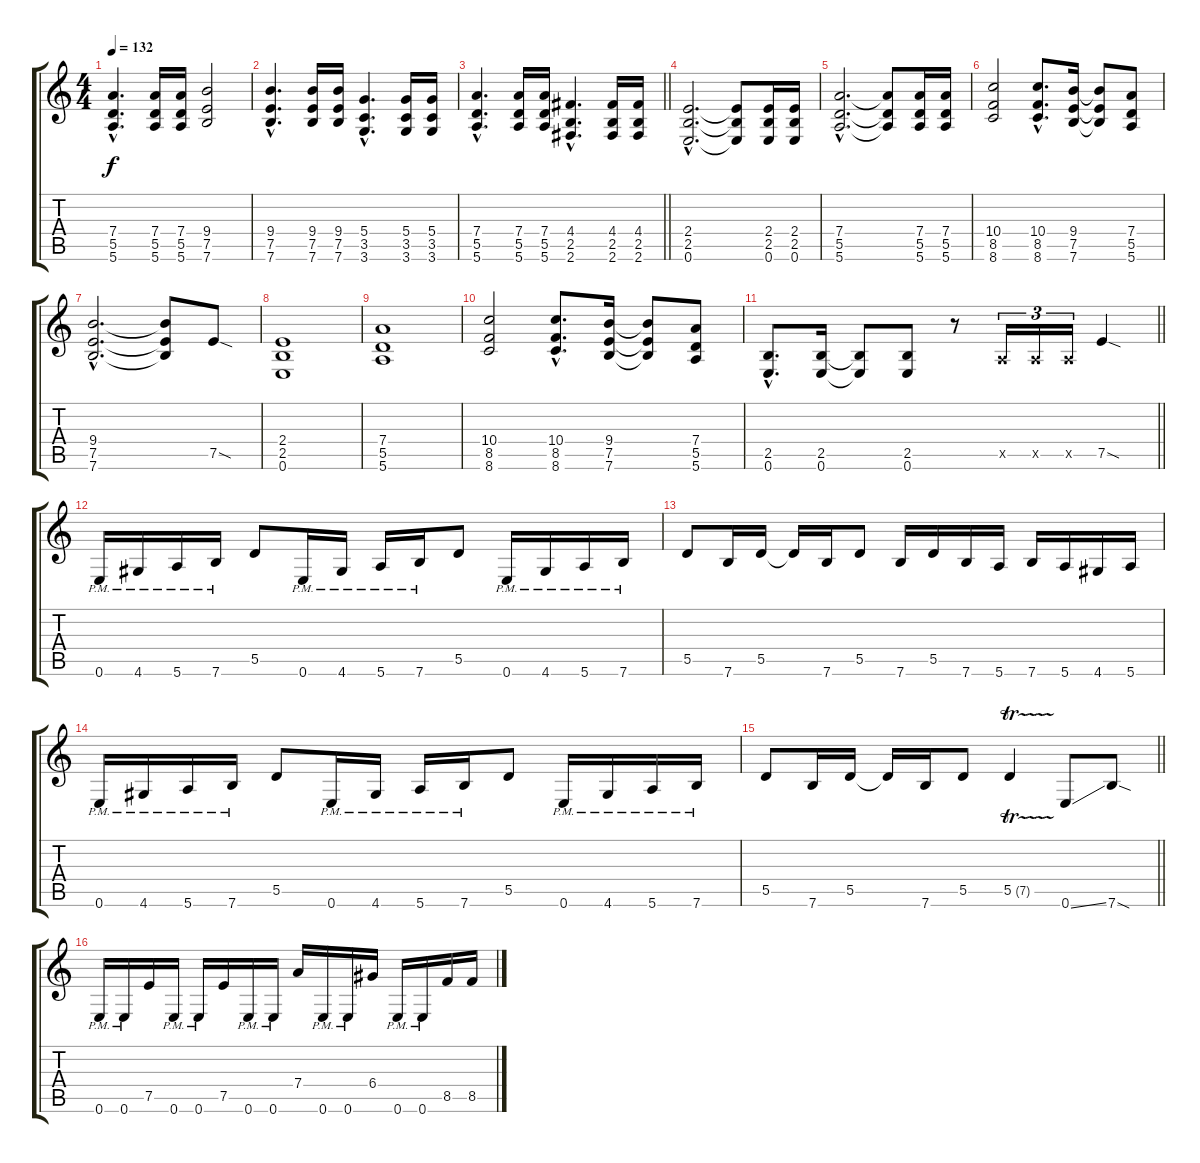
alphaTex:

\track "" {instrument distortionguitar}
\staff {score tabs}
\tuning (E4 B3 G3 D3 A2 E2) {hide}
\ts (4 4)
\tempo 132
\clef g2
\ks c
(7.4{hac} 5.5{hac} 5.6{hac}).4{d dy f} (7.4 5.5 5.6).16 (7.4 5.5 5.6).16 (9.4 7.5 7.6).2 |
(9.4{hac} 7.5{hac} 7.6{hac}).4{d} (9.4 7.5 7.6).16 (9.4 7.5 7.6).16 (5.4{hac} 3.5{hac} 3.6{hac}).4{d} (5.4 3.5 3.6).16 (5.4 3.5 3.6).16 |
\barLineRight lightlight
(7.4{hac} 5.5{hac} 5.6{hac}).4{d} (7.4 5.5 5.6).16 (7.4 5.5 5.6).16 (4.4{hac} 2.5{hac} 2.6{hac}).4{d} (4.4 2.5 2.6).16 (4.4 2.5 2.6).16 |
(2.4{hac} 2.5{hac} 0.6{hac}).2{d} (2.4{t} 2.5{t} 0.6{t}).8 (2.4 2.5 0.6).16 (2.4 2.5 0.6).16 |
(7.4{hac} 5.5{hac} 5.6{hac}).2{d} (7.4{t} 5.5{t} 5.6{t}).8 (7.4 5.5 5.6).16 (7.4 5.5 5.6).16 |
(10.4 8.5 8.6).2 (10.4{hac} 8.5{hac} 8.6{hac}).8{d} (9.4 7.5 7.6).16 (9.4{t} 7.5{t} 7.6{t}).8 (7.4 5.5 5.6).8 |
(9.4{hac} 7.5{hac} 7.6{hac}).2{d} (9.4{t} 7.5{t} 7.6{t}).8 7.5{sod}.8 |
(2.4 2.5 0.6).1 |
(7.4 5.5 5.6).1 |
(10.4 8.5 8.6).2 (10.4{hac} 8.5{hac} 8.6{hac}).8{d} (9.4 7.5 7.6).16 (9.4{t} 7.5{t} 7.6{t}).8 (7.4 5.5 5.6).8 |
\barLineRight lightlight
(2.5{hac} 0.6{hac}).8{d} (2.5 0.6).16 (2.5{t} 0.6{t}).8 (2.5 0.6).8 r.8 0.5{x}.16{tu (3 2)} 0.5{x}.16{tu (3 2)} 0.5{x}.16{tu (3 2)} 7.5{sod}.4 |
0.6{pm}.16 4.6{pm}.16 5.6{pm}.16 7.6{pm}.16 5.5.8 0.6{pm}.16 4.6{pm}.16 5.6{pm}.16 7.6{pm}.16 5.5.8 0.6{pm}.16 4.6{pm}.16 5.6{pm}.16 7.6{pm}.16 |
5.5.8 7.6.16 5.5.16 5.5{t}.16 7.6.16 5.5.8 7.6.16 5.5.16 7.6.16 5.6.16 7.6.16 5.6.16 4.6.16 5.6.16 |
0.6{pm}.16 4.6{pm}.16 5.6{pm}.16 7.6{pm}.16 5.5.8 0.6{pm}.16 4.6{pm}.16 5.6{pm}.16 7.6{pm}.16 5.5.8 0.6{pm}.16 4.6{pm}.16 5.6{pm}.16 7.6{pm}.16 |
\barLineRight lightlight
5.5.8 7.6.16 5.5.16 5.5{t}.16 7.6.16 5.5.8 5.5{tr (7 16)}.4 0.6{ss}.8 7.6{sod}.8 |
0.6{pm}.16 0.6{pm}.16 7.5.16 0.6{pm}.16 0.6{pm}.16 7.5.16 0.6{pm}.16 0.6{pm}.16 7.4.16 0.6{pm}.16 0.6{pm}.16 6.4.16 0.6{pm}.16 0.6{pm}.16 8.5.16 8.5.16
